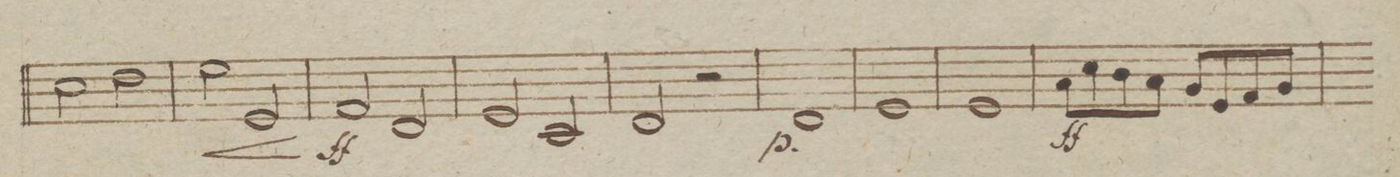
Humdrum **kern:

**kern	**dynam
*I"Viola	*
*clefC3	*
*k[b-e-]	*
*met(c|)	*
*M2/2	*
2d\	.
2e-\	.
=64	=64
2f\	<
2F/	[[
=65	=65
2G/	ff
2E-/	.
=66	=66
2F/	.
2D/	.
=67	=67
2E-/	.
2r	.
=68	=68
1E-	p
=69	=69
1F	.
=70	=70
1F	.
=71	=71
8B-\L	ff
8d\	.
8c\	.
8B-\J	.
8A/L	.
8F/	.
8G/	.
8A/J	.
=72	=72
*-	*-
